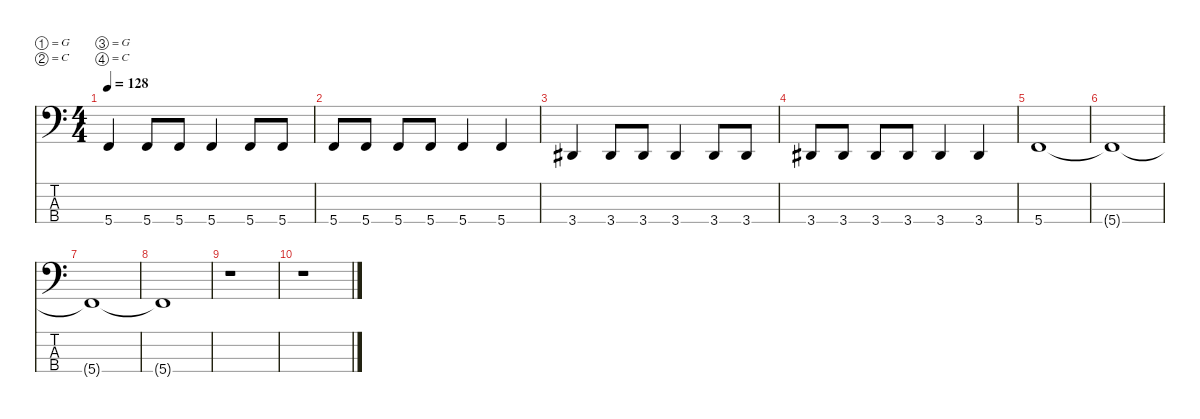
\defaultSystemsLayout 4
\hideDynamics
\bracketExtendMode nobrackets
\singleTrackTrackNamePolicy hidden
\multiTrackTrackNamePolicy hidden
\otherSystemsTrackNameOrientation horizontal
\track ("Craig McFarland" "el.bs.") {defaultSystemsLayout 8 instrument electricbasspick}
\staff {score tabs}
\tuning (G2 C2 G1 C1)
\ts (4 4)
\tempo 128
\clef f4
\ks c
5.4.4{dy f beam Up} 5.4.8{beam Up} 5.4.8{beam Up} 5.4.4{beam Up} 5.4.8{beam Up} 5.4.8{beam Up} |
5.4.8{beam Up} 5.4.8{beam Up} 5.4.8{beam Up} 5.4.8{beam Up} 5.4.4{beam Up} 5.4.4{beam Up} |
3.4{acc #}.4{beam Up} 3.4{acc #}.8{beam Up} 3.4{acc #}.8{beam Up} 3.4{acc #}.4{beam Up} 3.4{acc #}.8{beam Up} 3.4{acc #}.8{beam Up} |
3.4{acc #}.8{beam Up} 3.4{acc #}.8{beam Up} 3.4{acc #}.8{beam Up} 3.4{acc #}.8{beam Up} 3.4{acc #}.4{beam Up} 3.4{acc #}.4{beam Up} |
5.4.1{beam Up} |
5.4{t}.1{beam Up} |
5.4{t}.1{beam Up} |
5.4{t}.1{beam Up} |
r.1{beam Down} |
r.1{beam Down}
